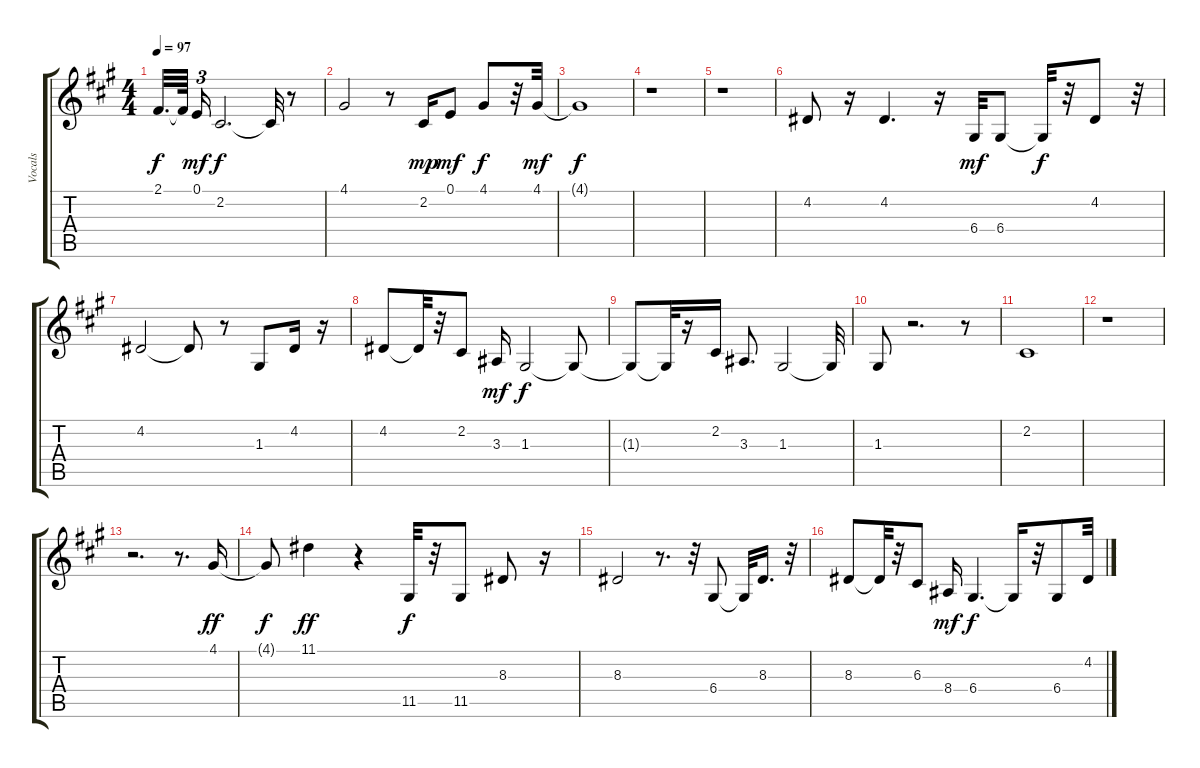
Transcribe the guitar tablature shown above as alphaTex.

\track ("Vocals" "Vocals") {instrument acousticgrandpiano}
\staff {score tabs}
\tuning (E4 B3 G3 D3 A2 E2) {hide}
\ts (4 4)
\tempo 97
\clef g2
\ks a
2.1{t}.32{d dy f} 2.1{t}.64{beam splitsecondary} 0.1.16{tu (3 2) dy mf} 2.2.2{d dy f} 2.2{t}.32 r.8 |
4.1.2 r.8 2.2.16{dy mp} 0.1.8{dy mf} 4.1.8{dy f} r.32 4.1.32{dy mf} |
4.1{t}.1{dy f} |
r.1 |
r.1 |
4.2.8 r.16 4.2.4{d} r.16 6.4.32{dy mf} 6.4.8 6.4{t}.32{dy f} r.32 4.2.8 r.32 |
4.2.2 4.2{t}.8 r.8 1.3.8 4.2.16 r.16 |
4.2.8 4.2{t}.32 r.32 2.2.8 3.3.16{dy mf} 1.3.2{dy f} 1.3{t}.8 |
1.3{t}.8 1.3{t}.32 r.16 2.2.16 3.3.8{d} 1.3.2 1.3{t}.32 |
1.3.8 r.2{d} r.8 |
2.2.1 |
r.1 |
r.2{d} r.8{d} 4.1.16{dy ff} |
4.1{t}.8{dy f} 11.1.4{dy ff} r.4 11.5.32{dy f} r.32 11.5.8 8.3.8 r.16 |
8.3.2 r.8{d} r.32 6.4.8 6.4{t}.32 8.3.16{d} r.32 |
8.3.8 8.3{t}.32 r.32 6.3.8 8.4.16{dy mf} 6.4.4{d dy f} 6.4{t}.16 r.32 6.4.8 4.2.32
